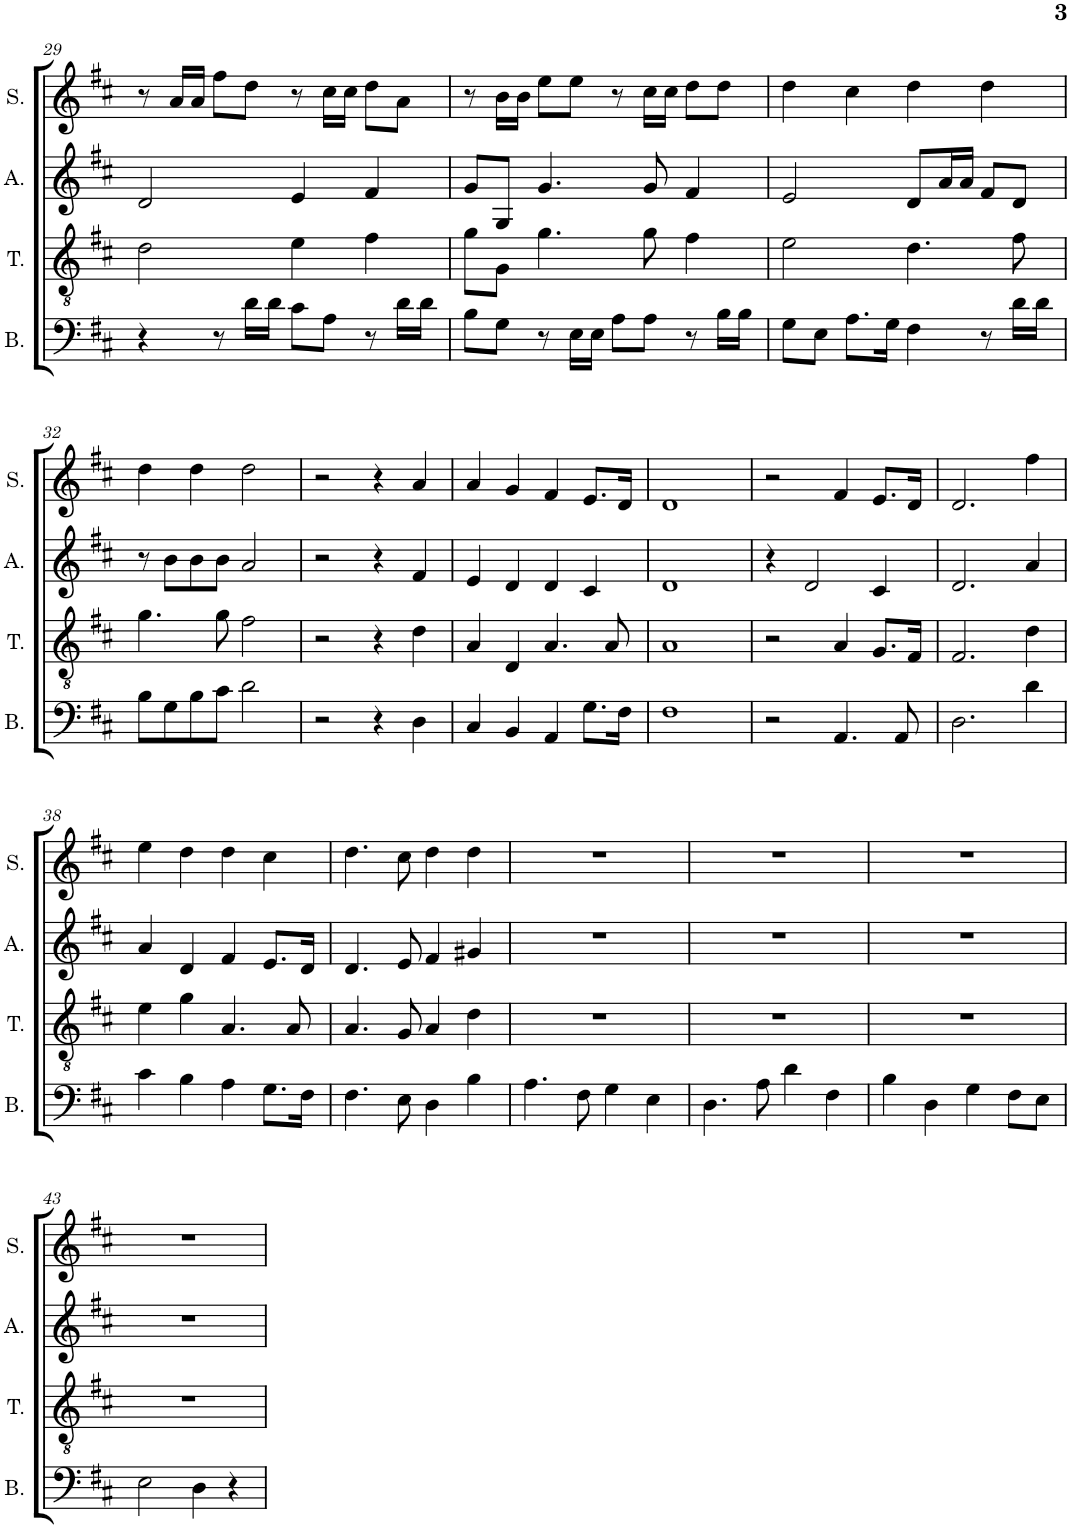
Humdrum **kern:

**kern	**kern	**kern	**kern
*part4	*part3	*part2	*part1
*staff4	*staff3	*staff2	*staff1
*I"Bass	*I"Tenor	*I"Alto	*I"Soprano
*I'B.	*I'T.	*I'A.	*I'S.
!!LO:PB:g=z
*clefF4	*clefGv2	*clefG2	*clefG2
*k[f#c#]	*k[f#c#]	*k[f#c#]	*k[f#c#]
*M4/4	*M4/4	*M4/4	*M4/4
=29	=29	=29	=29
4r	2d\	2d/	8r
.	.	.	16a/LL
.	.	.	16a/JJ
8r	.	.	8ff#\L
16d\LL	.	.	8dd\J
16d\JJ	.	.	.
8c#\L	4e\	4e/	8r
8A\J	.	.	16cc#\LL
.	.	.	16cc#\JJ
8r	4f#\	4f#/	8dd\L
16d\LL	.	.	8a\J
16d\JJ	.	.	.
=30	=30	=30	=30
8B\L	8g\L	8g/L	8r
8G\J	8G\J	8G/J	16b\LL
.	.	.	16b\JJ
8r	4.g\	4.g/	8ee\L
16E\LL	.	.	8ee\J
16E\JJ	.	.	.
8A\L	.	.	8r
8A\J	8g\	8g/	16cc#\LL
.	.	.	16cc#\JJ
8r	4f#\	4f#/	8dd\L
16B\LL	.	.	8dd\J
16B\JJ	.	.	.
=31	=31	=31	=31
8G\L	2e\	2e/	4dd\
8E\J	.	.	.
8.A\L	.	.	4cc#\
16G\Jk	.	.	.
4F#\	4.d\	8d/L	4dd\
.	.	16a/L	.
.	.	16a/JJ	.
8r	.	8f#/L	4dd\
16d\LL	8f#\	8d/J	.
16d\JJ	.	.	.
!!LO:LB:g=z
=32	=32	=32	=32
8B\L	4.g\	8r	4dd\
8G\	.	8b\L	.
8B\	.	8b\	4dd\
8c#\J	8g\	8b\J	.
2d\	2f#\	2a/	2dd\
=33	=33	=33	=33
2r	2r	2r	2r
4r	4r	4r	4r
4D\	4d\	4f#/	4a/
=34	=34	=34	=34
4C#/	4A/	4e/	4a/
4BB/	4D/	4d/	4g/
4AA/	4.A/	4d/	4f#/
8.G\L	.	4c#/	8.e/L
.	8A/	.	.
16F#\Jk	.	.	16d/Jk
=35	=35	=35	=35
1F#	1A	1d	1d
=36	=36	=36	=36
2r	2r	4r	2r
.	.	2d/	.
4.AA/	4A/	.	4f#/
.	8.G/L	4c#/	8.e/L
8AA/	.	.	.
.	16F#/Jk	.	16d/Jk
=37	=37	=37	=37
2.D\	2.F#/	2.d/	2.d/
4d\	4d\	4a/	4ff#\
!!LO:LB:g=z
=38	=38	=38	=38
4c#\	4e\	4a/	4ee\
4B\	4g\	4d/	4dd\
4A\	4.A/	4f#/	4dd\
8.G\L	.	8.e/L	4cc#\
.	8A/	.	.
16F#\Jk	.	16d/Jk	.
=39	=39	=39	=39
4.F#\	4.A/	4.d/	4.dd\
8E\	8G/	8e/	8cc#\
4D\	4A/	4f#/	4dd\
4B\	4d\	4g#X/	4dd\
=40	=40	=40	=40
4.A\	1r	1r	1r
8F#\	.	.	.
4G\	.	.	.
4E\	.	.	.
=41	=41	=41	=41
4.D\	1r	1r	1r
8A\	.	.	.
4d\	.	.	.
4F#\	.	.	.
=42	=42	=42	=42
4B\	1r	1r	1r
4D\	.	.	.
4G\	.	.	.
8F#\L	.	.	.
8E\J	.	.	.
!!LO:LB:g=z
=43	=43	=43	=43
2E\	1r	1r	1r
4D\	.	.	.
4r	.	.	.
=	=	=	=
*-	*-	*-	*-
